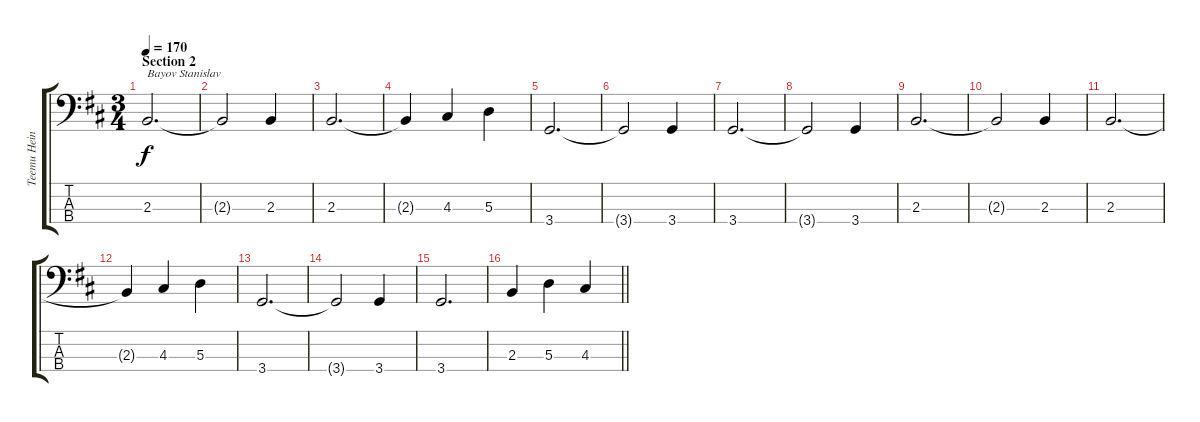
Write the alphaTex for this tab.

\track ("Teemu Heinola (bass)" "Teemu Hein") {instrument electricbasspick}
\staff {score tabs}
\tuning (G2 D2 A1 E1) {hide}
\ts (3 4)
\section ("" "Section 2")
\tempo 170
\clef f4
\ks bminor
2.3.2{d txt "Bayov Stanislav" dy f} |
2.3{t}.2 2.3.4 |
2.3.2{d} |
2.3{t}.4 4.3.4 5.3.4 |
3.4.2{d} |
3.4{t}.2 3.4.4 |
3.4.2{d} |
3.4{t}.2 3.4.4 |
2.3.2{d} |
2.3{t}.2 2.3.4 |
2.3.2{d} |
2.3{t}.4 4.3.4 5.3.4 |
3.4.2{d} |
3.4{t}.2 3.4.4 |
3.4.2{d} |
\barLineRight lightlight
2.3.4 5.3.4 4.3.4
